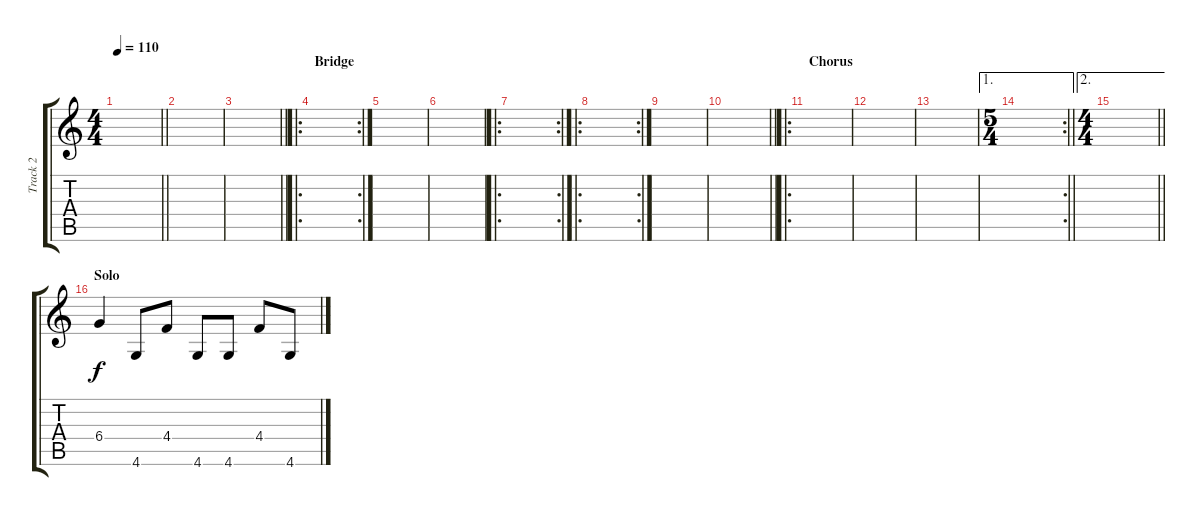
\track ("Track 2" "Track 2") {instrument distortionguitar}
\staff {score tabs}
\tuning (Eb4 Bb3 Gb3 Db3 Ab2 Eb2) {hide}
\ts (4 4)
\tempo 110
\clef g2
\barLineRight lightlight
\ks c
|
|
\barLineRight lightlight
|
\ro
\rc 2
\section ("" "Bridge")
|
|
|
\ro
\rc 2
|
\ro
\rc 2
|
|
\barLineRight lightlight
|
\ro
\section ("" "Chorus")
|
|
|
\ae 1
\rc 2
\ts (5 4)
\barLineRight lightlight
|
\ae 2
\ts (4 4)
\barLineRight lightlight
|
\section ("" "Solo")
6.4.4 4.6.8 4.4.8 4.6.8 4.6.8 4.4.8 4.6.8
